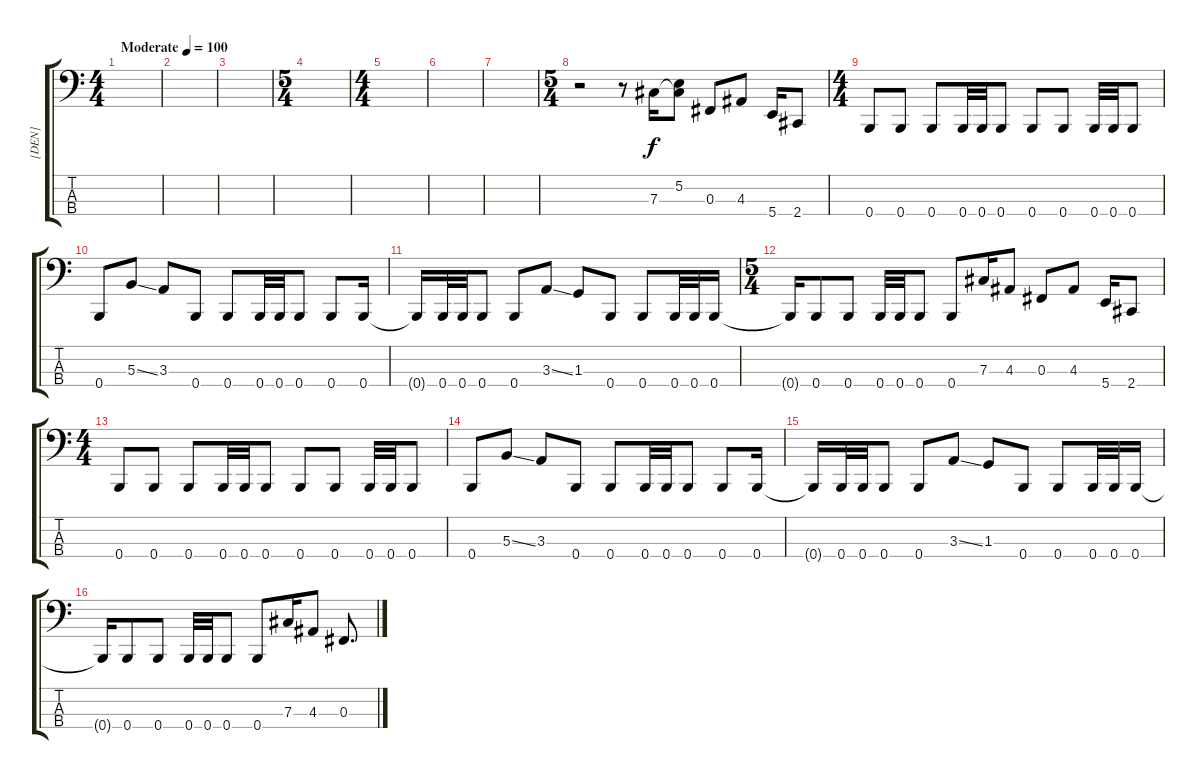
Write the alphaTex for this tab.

\track ("[DEN]" "[DEN]") {instrument electricbasspick}
\staff {score tabs}
\tuning (E2 B1 Gb1 B0) {hide}
\ts (4 4)
\tempo (100 "Moderate")
\clef f4
\ks c
|
|
|
\ts (5 4)
|
\ts (4 4)
|
|
|
\ts (5 4)
r.2 r.8 7.3.16 (5.2 7.3{t}).8 0.3.8 4.3.8 5.4.16 2.4.8 |
\ts (4 4)
0.4.8 0.4.8 0.4.8 0.4.32 0.4.32 0.4.8 0.4.8 0.4.8 0.4.32 0.4.32 0.4.8 |
0.4.8 5.3{ss}.8 3.3.8 0.4.8 0.4.8 0.4.32 0.4.32 0.4.8 0.4.8 0.4.16 |
0.4{t}.16 0.4.32 0.4.32 0.4.8 0.4.8 3.3{ss}.8 1.3.8 0.4.8 0.4.8 0.4.32 0.4.32 0.4.16 |
\ts (5 4)
0.4{t}.16 0.4.8 0.4.8 0.4.32 0.4.32 0.4.8 0.4.8 7.3.16 4.3.8 0.3.8 4.3.8 5.4.16 2.4.8 |
\ts (4 4)
0.4.8 0.4.8 0.4.8 0.4.32 0.4.32 0.4.8 0.4.8 0.4.8 0.4.32 0.4.32 0.4.8 |
0.4.8 5.3{ss}.8 3.3.8 0.4.8 0.4.8 0.4.32 0.4.32 0.4.8 0.4.8 0.4.16 |
0.4{t}.16 0.4.32 0.4.32 0.4.8 0.4.8 3.3{ss}.8 1.3.8 0.4.8 0.4.8 0.4.32 0.4.32 0.4.16 |
0.4{t}.16 0.4.8 0.4.8 0.4.32 0.4.32 0.4.8 0.4.8 7.3.16 4.3.8 0.3.8{d}
